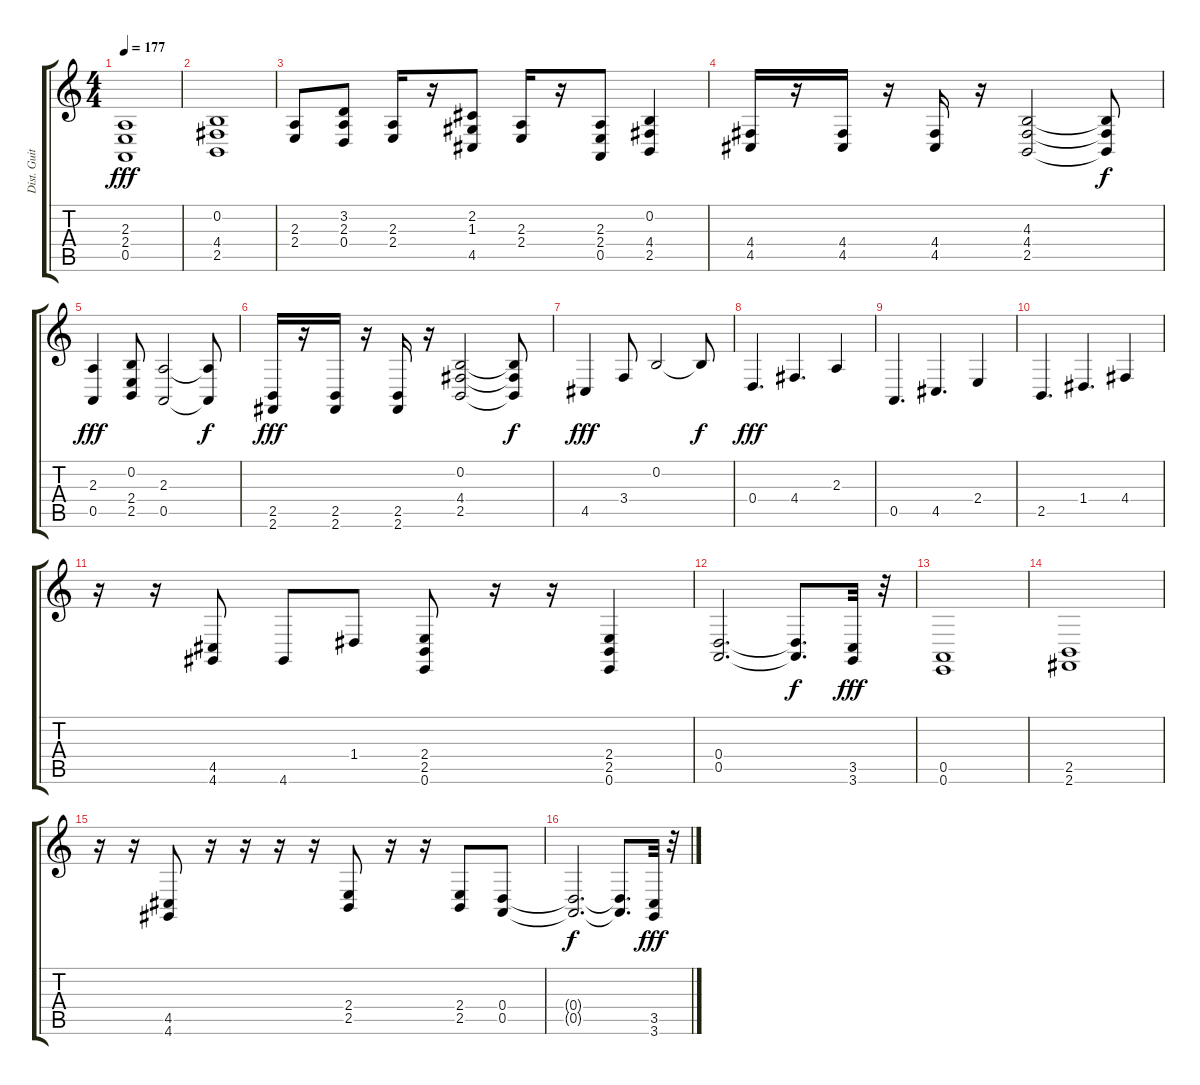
\track ("Dist. Guitar 4" "Dist. Guit") {instrument lead8bassandlead}
\staff {score tabs}
\tuning (E4 B3 G3 D3 A2 E2) {hide}
\ts (4 4)
\tempo 177
\clef g2
\ks c
(2.3 2.4 0.5).1{dy fff} |
(0.2 4.4 2.5).1 |
(2.3 2.4).8 (3.2 2.3 0.4).8 (2.3 2.4).16 r.16 (2.2 1.3 4.5).8 (2.3 2.4).16 r.16 (2.3 2.4 0.5).8 (0.2 4.4 2.5).4 |
(4.4 4.5).16 r.16 (4.4 4.5).16 r.16 (4.4 4.5).16 r.16 (4.3 4.4 2.5).2 (4.3{t} 4.4{t} 2.5{t}).8{dy f} |
(2.3 0.5).4{dy fff} (0.2 2.4 2.5).8 (2.3 0.5).2 (2.3{t} 0.5{t}).8{dy f} |
(2.5 2.6).16{dy fff} r.16 (2.5 2.6).16 r.16 (2.5 2.6).16 r.16 (0.2 4.4 2.5).2 (0.2{t} 4.4{t} 2.5{t}).8{dy f} |
4.5.4{dy fff} 3.4.8 0.2.2 0.2{t}.8{dy f} |
0.4.4{d dy fff} 4.4.4{d} 2.3.4 |
0.5.4{d} 4.5.4{d} 2.4.4 |
2.5.4{d} 1.4.4{d} 4.4.4 |
r.16 r.16 (4.5 4.6).8 4.6.8 1.4.8 (2.4 2.5 0.6).8 r.16 r.16 (2.4 2.5 0.6).4 |
(0.4 0.5).2{d} (0.4{t} 0.5{t}).8{d dy f} (3.5 3.6).32{dy fff} r.32 |
(0.5 0.6).1 |
(2.5 2.6).1 |
r.16 r.16 (4.5 4.6).8 r.16 r.16 r.16 r.16 (2.4 2.5).8 r.16 r.16 (2.4 2.5).8 (0.4 0.5).8 |
(0.4{t} 0.5{t}).2{d dy f} (0.4{t} 0.5{t}).8{d} (3.5 3.6).32{dy fff} r.32
